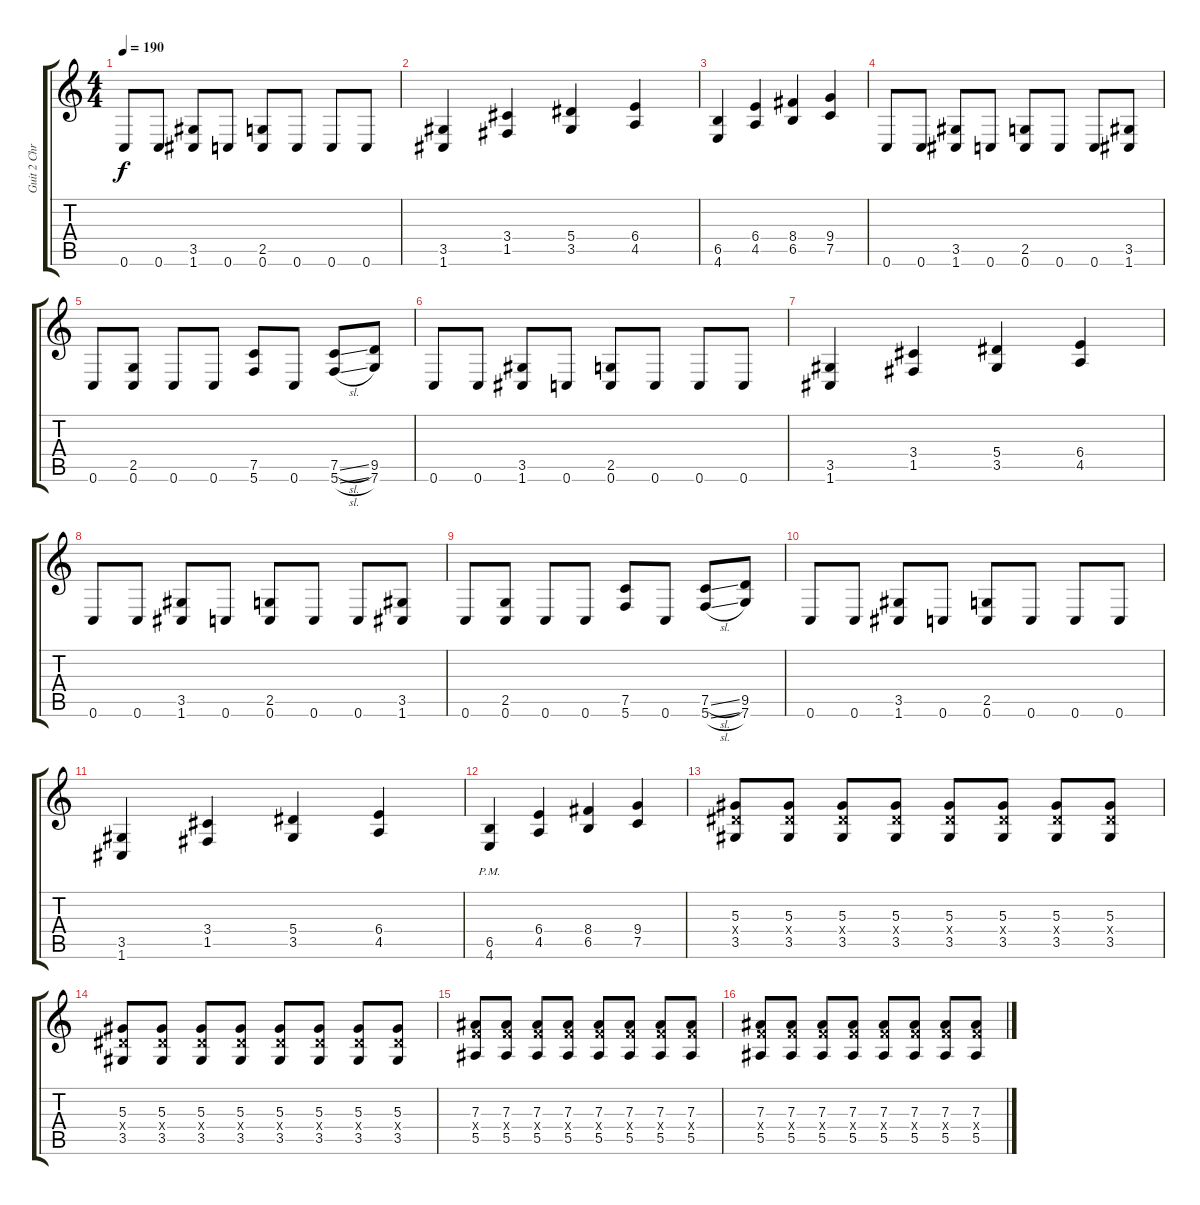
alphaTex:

\track ("Guit 2 Chris" "Guit 2 Chr") {instrument distortionguitar}
\staff {score tabs}
\tuning (C4 G3 Eb3 Bb2 F2 C2) {hide}
\ts (4 4)
\tempo 190
\clef g2
\ks c
0.6.8{dy f} 0.6.8 (3.5 1.6).8 0.6.8 (2.5 0.6).8 0.6.8 0.6.8 0.6.8 |
(3.5 1.6).4 (3.4 1.5).4 (5.4 3.5).4 (6.4 4.5).4 |
(6.5 4.6).4 (6.4 4.5).4 (8.4 6.5).4 (9.4 7.5).4 |
0.6.8 0.6.8 (3.5 1.6).8 0.6.8 (2.5 0.6).8 0.6.8 0.6.8 (3.5 1.6).8 |
0.6.8 (2.5 0.6).8 0.6.8 0.6.8 (7.5 5.6).8 0.6.8 (7.5{sl} 5.6{sl}).8 (9.5 7.6).8 |
0.6.8 0.6.8 (3.5 1.6).8 0.6.8 (2.5 0.6).8 0.6.8 0.6.8 0.6.8 |
(3.5 1.6).4 (3.4 1.5).4 (5.4 3.5).4 (6.4 4.5).4 |
0.6.8 0.6.8 (3.5 1.6).8 0.6.8 (2.5 0.6).8 0.6.8 0.6.8 (3.5 1.6).8 |
0.6.8 (2.5 0.6).8 0.6.8 0.6.8 (7.5 5.6).8 0.6.8 (7.5{sl} 5.6{sl}).8 (9.5 7.6).8 |
0.6.8 0.6.8 (3.5 1.6).8 0.6.8 (2.5 0.6).8 0.6.8 0.6.8 0.6.8 |
(3.5 1.6).4 (3.4 1.5).4 (5.4 3.5).4 (6.4 4.5).4 |
(6.5{pm} 4.6{pm}).4 (6.4 4.5).4 (8.4 6.5).4 (9.4 7.5).4 |
(5.3 5.4{x} 3.5).8 (5.3 5.4{x} 3.5).8 (5.3 5.4{x} 3.5).8 (5.3 5.4{x} 3.5).8 (5.3 5.4{x} 3.5).8 (5.3 5.4{x} 3.5).8 (5.3 5.4{x} 3.5).8 (5.3 5.4{x} 3.5).8 |
(5.3 5.4{x} 3.5).8 (5.3 5.4{x} 3.5).8 (5.3 5.4{x} 3.5).8 (5.3 5.4{x} 3.5).8 (5.3 5.4{x} 3.5).8 (5.3 5.4{x} 3.5).8 (5.3 5.4{x} 3.5).8 (5.3 5.4{x} 3.5).8 |
(7.3 7.4{x} 5.5).8 (7.3 7.4{x} 5.5).8 (7.3 7.4{x} 5.5).8 (7.3 7.4{x} 5.5).8 (7.3 7.4{x} 5.5).8 (7.3 7.4{x} 5.5).8 (7.3 7.4{x} 5.5).8 (7.3 7.4{x} 5.5).8 |
(7.3 7.4{x} 5.5).8 (7.3 7.4{x} 5.5).8 (7.3 7.4{x} 5.5).8 (7.3 7.4{x} 5.5).8 (7.3 7.4{x} 5.5).8 (7.3 7.4{x} 5.5).8 (7.3 7.4{x} 5.5).8 (7.3 7.4{x} 5.5).8
